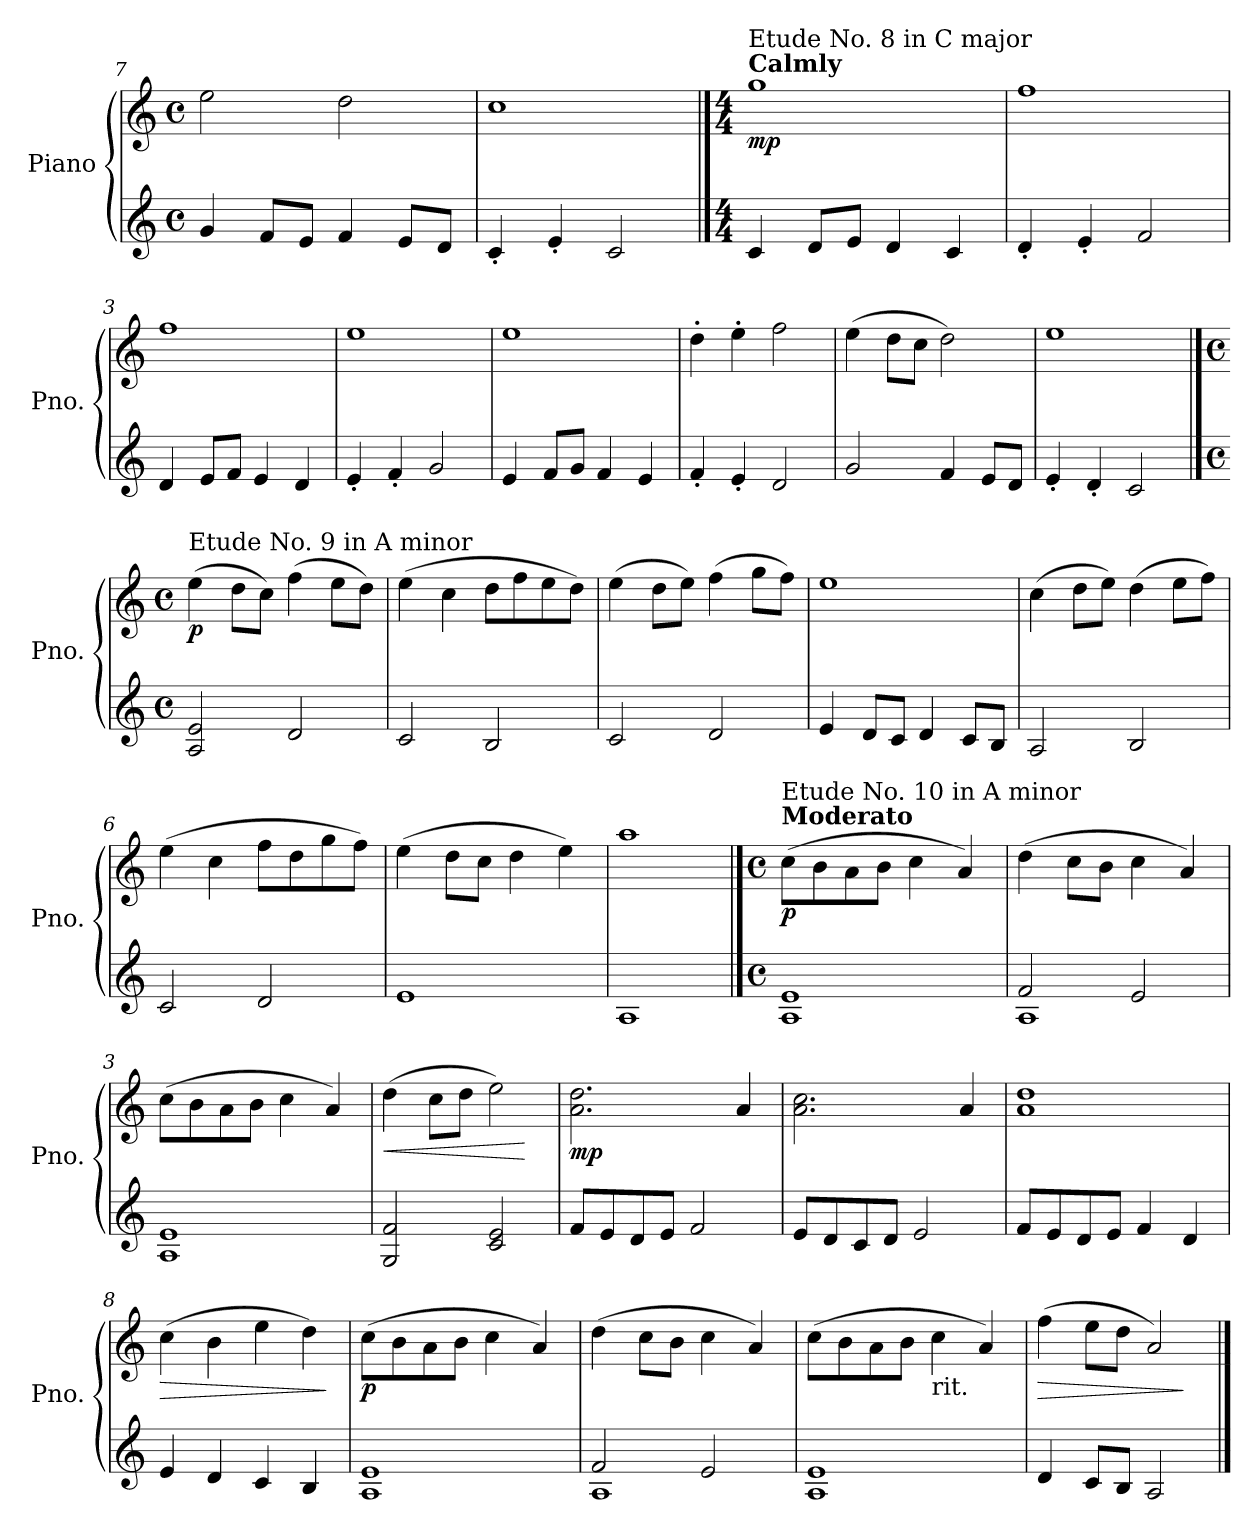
**kern	**kern	**dynam
*part1	*part1	*part1
*staff2	*staff1	*staff1/2
*I"Piano	*	*
*I'Pno.	*	*
*clefG2	*clefG2	*
*k[]	*k[]	*
*M4/4	*M4/4	*
*met(c)	*met(c)	*
=7	=7	=7
4g</	2ee\	.
8f</L	.	.
8e</J	.	.
4f</	2dd\	.
8e</L	.	.
8d</J	.	.
=8	=8	=8
4c<'/	1cc	.
4e<'/	.	.
2c</	.	.
!!LO:LB:g=z
==1	==1	==1
*M4/4	*M4/4	*
*	*MM100	*
!	!LO:TX:a:B:t=Calmly	!
!	!LO:TX:a:t=Etude No. 8 in C major	!
!	!	!LO:DY:b
4c</	1gg	mp
8d</L	.	.
8e</J	.	.
4d</	.	.
4c</	.	.
=2	=2	=2
4d<'/	1ff	.
4e<'/	.	.
2f</	.	.
=3	=3	=3
4d</	1ff	.
8e</L	.	.
8f</J	.	.
4e</	.	.
4d</	.	.
=4	=4	=4
4e<'/	1ee	.
4f<'/	.	.
2g</	.	.
=5	=5	=5
4e</	1ee	.
8f</L	.	.
8g</J	.	.
4f</	.	.
4e</	.	.
=6	=6	=6
4f<'/	4dd'\	.
4e<'/	4ee'\	.
2d</	2ff\	.
=7	=7	=7
2g</	(4ee\	.
.	8dd\L	.
.	8cc\J	.
4f</	2dd\)	.
8e</L	.	.
8d</J	.	.
=8	=8	=8
4e<'/	1ee	.
4d<'/	.	.
2c</	.	.
!!LO:PB:g=z
==1	==1	==1
*M4/4	*M4/4	*
*met(c)	*met(c)	*
*	*MM100	*
!	!LO:TX:a:t=Etude No. 9 in A minor	!
!	!	!LO:DY:b
2A/<< 2e/<<	(4ee\	p
.	8dd\L	.
.	8cc\J)	.
2d</	(4ff\	.
.	8ee\L	.
.	8dd\J)	.
=2	=2	=2
2c</	(4ee\	.
.	4cc\	.
2B</	8dd\L	.
.	8ff\	.
.	8ee\	.
.	8dd\J)	.
=3	=3	=3
2c</	(4ee\	.
.	8dd\L	.
.	8ee\J)	.
2d</	(4ff\	.
.	8gg\L	.
.	8ff\J)	.
=4	=4	=4
4e</	1ee	.
8d</L	.	.
8c</J	.	.
4d</	.	.
8c</L	.	.
8B</J	.	.
=5	=5	=5
2A</	(4cc\	.
.	8dd\L	.
.	8ee\J)	.
2B</	(4dd\	.
.	8ee\L	.
.	8ff\J)	.
=6	=6	=6
2c</	(4ee\	.
.	4cc\	.
2d</	8ff\L	.
.	8dd\	.
.	8gg\	.
.	8ff\J)	.
!!LO:LB:g=z
=7	=7	=7
1e<	(4ee\	.
.	8dd\L	.
.	8cc\J	.
.	4dd\	.
.	4ee\)	.
=8	=8	=8
1A<	1aa	.
!!LO:LB:g=z
==1	==1	==1
*M4/4	*M4/4	*
*met(c)	*met(c)	*
!	!LO:TX:a:B:t=Moderato	!
!	!LO:TX:a:t=Etude No. 10 in A minor	!
!	!	!LO:DY:b
1A<< 1e<<	(8cc\L	p
.	8b\	.
.	8a\	.
.	8b\J	.
.	4cc\	.
.	4a/)	.
=2	=2	=2
*^	*	*
2f/	1A<	(4dd\	.
.	.	8cc\L	.
.	.	8b\J	.
2e/	.	4cc\	.
.	.	4a/)	.
*v	*v	*	*
=3	=3	=3
1A<< 1e<<	(8cc\L	.
.	8b\	.
.	8a\	.
.	8b\J	.
.	4cc\	.
.	4a/)	.
=4	=4	=4
!	!	!LO:HP:b
2G/<< 2f/<<	(4dd\	<
.	8cc\L	.
.	8dd\J	.
2c/<< 2e/<<	2ee\)	.
.	.	[
=5	=5	=5
!	!	!LO:DY:b
8f</L	2.a\ 2.dd\	mp
8e</	.	.
8d</	.	.
8e</J	.	.
2f</	.	.
.	4a/	.
=6	=6	=6
8e</L	2.a\ 2.cc\	.
8d</	.	.
8c</	.	.
8d</J	.	.
2e</	.	.
.	4a/	.
!!LO:LB:g=z
=7	=7	=7
8f</L	1a 1dd	.
8e</	.	.
8d</	.	.
8e</J	.	.
4f</	.	.
4d</	.	.
=8	=8	=8
!	!	!LO:HP:b
4e</	(4cc\	>
4d</	4b\	.
4c</	4ee\	.
4B</	4dd\)	.
.	.	]
=9	=9	=9
!	!	!LO:DY:b
1A<< 1e<<	(8cc\L	p
.	8b\	.
.	8a\	.
.	8b\J	.
.	4cc\	.
.	4a/)	.
=10	=10	=10
*^	*	*
2f/	1A<	(4dd\	.
.	.	8cc\L	.
.	.	8b\J	.
2e/	.	4cc\	.
.	.	4a/)	.
*v	*v	*	*
=11	=11	=11
1A<< 1e<<	(8cc\L	.
.	8b\	.
.	8a\	.
.	8b\J	.
!	!LO:TX:b:t=rit.	!
.	4cc\	.
.	4a/)	.
=12	=12	=12
!	!	!LO:HP:b
4d</	(4ff\	>
8c</L	8ee\L	.
8B</J	8dd\J	.
2A</	2a/)	.
.	.	]
==	==	==
*-	*-	*-
